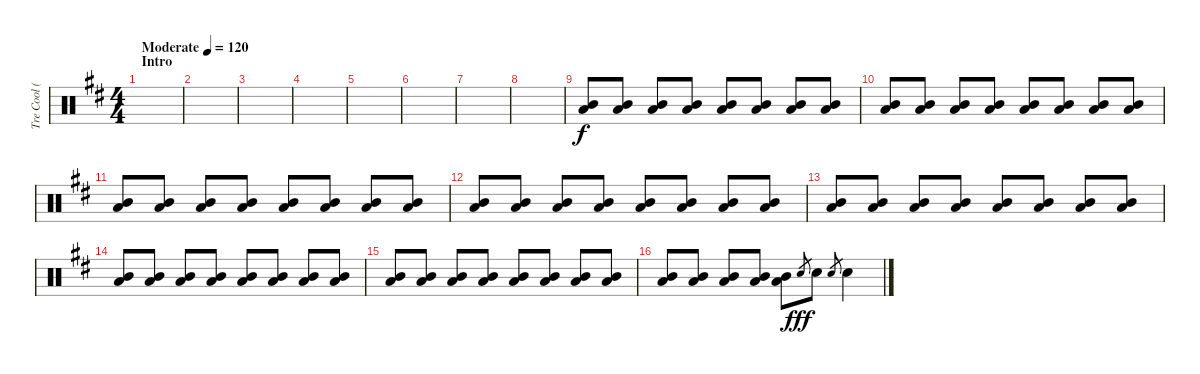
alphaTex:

\track ("Tre Cool (Drums)" "Tre Cool (") {instrument percussion}
\staff {score}
\articulation defaults
\ts (4 4)
\section ("" "Intro")
\tempo (120 "Moderate")
\clef neutral
\ks d
|
|
|
|
|
|
|
|
("Mid Tom (hit)" "Low Tom (hit)").8{volume 6} ("Mid Tom (hit)" "Low Tom (hit)").8 ("Mid Tom (hit)" "Low Tom (hit)").8 ("Mid Tom (hit)" "Low Tom (hit)").8 ("Mid Tom (hit)" "Low Tom (hit)").8 ("Mid Tom (hit)" "Low Tom (hit)").8 ("Mid Tom (hit)" "Low Tom (hit)").8 ("Mid Tom (hit)" "Low Tom (hit)").8 |
("Mid Tom (hit)" "Low Tom (hit)").8 ("Mid Tom (hit)" "Low Tom (hit)").8 ("Mid Tom (hit)" "Low Tom (hit)").8 ("Mid Tom (hit)" "Low Tom (hit)").8 ("Mid Tom (hit)" "Low Tom (hit)").8 ("Mid Tom (hit)" "Low Tom (hit)").8 ("Mid Tom (hit)" "Low Tom (hit)").8 ("Mid Tom (hit)" "Low Tom (hit)").8 |
("Mid Tom (hit)" "Low Tom (hit)").8 ("Mid Tom (hit)" "Low Tom (hit)").8 ("Mid Tom (hit)" "Low Tom (hit)").8 ("Mid Tom (hit)" "Low Tom (hit)").8 ("Mid Tom (hit)" "Low Tom (hit)").8 ("Mid Tom (hit)" "Low Tom (hit)").8 ("Mid Tom (hit)" "Low Tom (hit)").8 ("Mid Tom (hit)" "Low Tom (hit)").8 |
("Mid Tom (hit)" "Low Tom (hit)").8 ("Mid Tom (hit)" "Low Tom (hit)").8 ("Mid Tom (hit)" "Low Tom (hit)").8 ("Mid Tom (hit)" "Low Tom (hit)").8 ("Mid Tom (hit)" "Low Tom (hit)").8 ("Mid Tom (hit)" "Low Tom (hit)").8 ("Mid Tom (hit)" "Low Tom (hit)").8 ("Mid Tom (hit)" "Low Tom (hit)").8 |
("Mid Tom (hit)" "Low Tom (hit)").8{volume 13} ("Mid Tom (hit)" "Low Tom (hit)").8 ("Mid Tom (hit)" "Low Tom (hit)").8 ("Mid Tom (hit)" "Low Tom (hit)").8 ("Mid Tom (hit)" "Low Tom (hit)").8 ("Mid Tom (hit)" "Low Tom (hit)").8 ("Mid Tom (hit)" "Low Tom (hit)").8 ("Mid Tom (hit)" "Low Tom (hit)").8 |
("Mid Tom (hit)" "Low Tom (hit)").8 ("Mid Tom (hit)" "Low Tom (hit)").8 ("Mid Tom (hit)" "Low Tom (hit)").8 ("Mid Tom (hit)" "Low Tom (hit)").8 ("Mid Tom (hit)" "Low Tom (hit)").8 ("Mid Tom (hit)" "Low Tom (hit)").8 ("Mid Tom (hit)" "Low Tom (hit)").8 ("Mid Tom (hit)" "Low Tom (hit)").8 |
("Mid Tom (hit)" "Low Tom (hit)").8 ("Mid Tom (hit)" "Low Tom (hit)").8 ("Mid Tom (hit)" "Low Tom (hit)").8 ("Mid Tom (hit)" "Low Tom (hit)").8 ("Mid Tom (hit)" "Low Tom (hit)").8 ("Mid Tom (hit)" "Low Tom (hit)").8 ("Mid Tom (hit)" "Low Tom (hit)").8 ("Mid Tom (hit)" "Low Tom (hit)").8 |
("Mid Tom (hit)" "Low Tom (hit)").8 ("Mid Tom (hit)" "Low Tom (hit)").8 ("Mid Tom (hit)" "Low Tom (hit)").8 ("Mid Tom (hit)" "Low Tom (hit)").8 ("Mid Tom (hit)" "Low Tom (hit)").8 "Electric Snare (hit)".8{gr dy fff} "Electric Snare (hit)".8 "Electric Snare (hit)".8{gr} "Electric Snare (hit)".4
